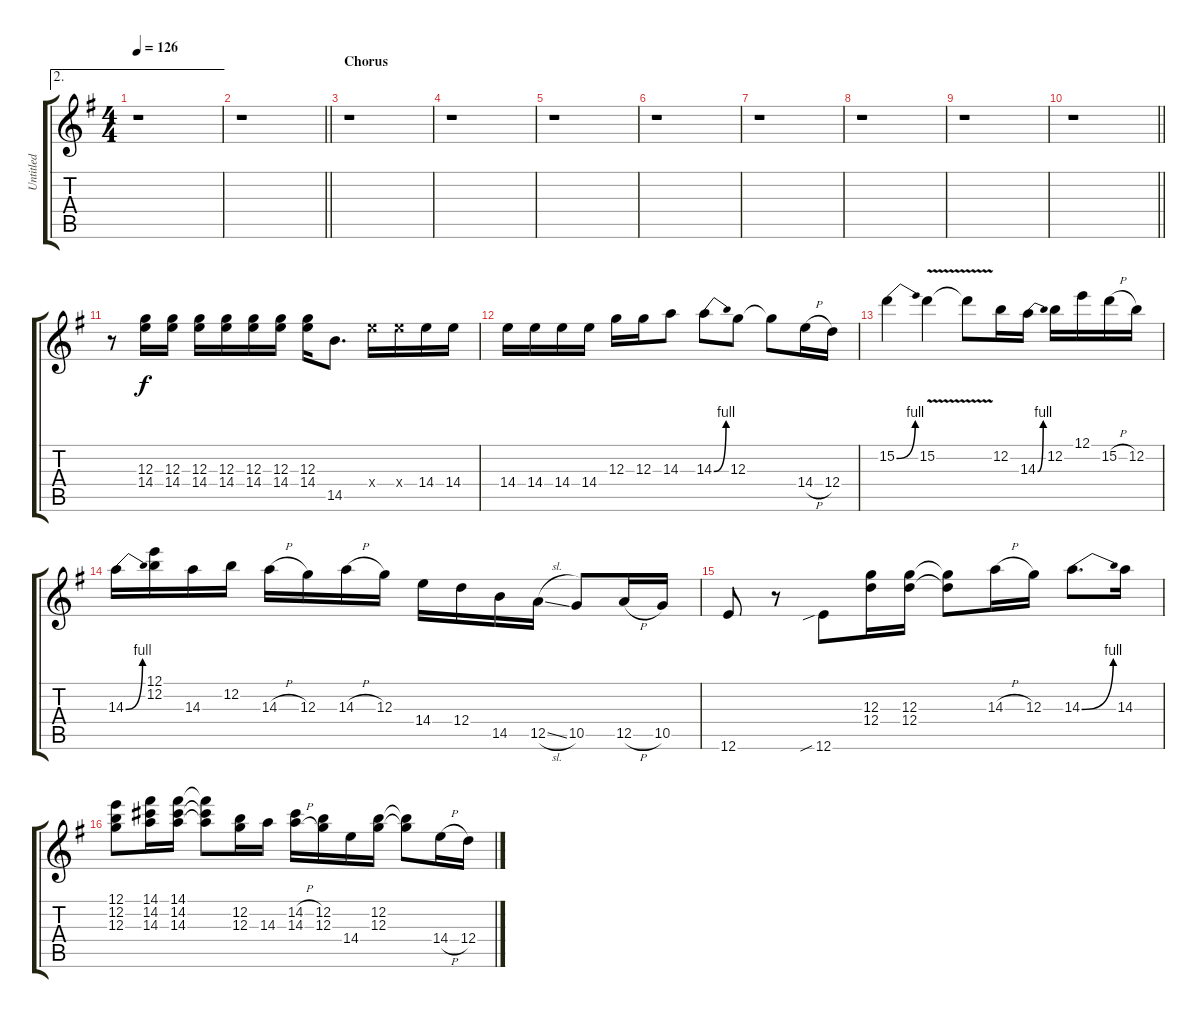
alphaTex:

\track ("Untitled" "Untitled") {instrument distortionguitar}
\staff {score tabs}
\tuning (E4 B3 G3 D3 A2 E2) {hide}
\ae 2
\ts (4 4)
\tempo 126
\clef g2
\ks g
r.1{dy f} |
\barLineRight lightlight
r.1 |
\section ("" "Chorus")
r.1 |
r.1 |
r.1 |
r.1 |
r.1 |
r.1 |
r.1 |
\barLineRight lightlight
r.1 |
r.8 (12.3 14.4).16 (12.3 14.4).16 (12.3 14.4).16 (12.3 14.4).16 (12.3 14.4).16 (12.3 14.4).16 (12.3 14.4).16 14.5.8{d} 14.4{x}.16 14.4{x}.16 14.4.16 14.4.16 |
14.4.16 14.4.16 14.4.16 14.4.16 12.3.16 12.3.16 14.3.8 14.3{be (bend 0 0 60 4)}.8 12.3.8 12.3{t}.8 14.4{h}.16 12.4.16 |
15.2{be (bend 0 0 60 4)}.4 15.2{v}.4 15.2{t}.8 12.2.16 14.3{be (bend 0 0 60 4)}.16 12.2.16 12.1.16 15.2{h}.16 12.2.16 |
14.3{be (bend 0 0 60 4)}.16 (12.1 12.2).16 14.3.16 12.2.16 14.3{h}.16 12.3.16 14.3{h}.16 12.3.16 14.4.16 12.4.16 14.5.16 12.5{sl}.16 10.5.8 12.5{h}.16 10.5.16 |
12.6.8 r.8 12.6{sib}.8 (12.3 12.4).16 (12.3 12.4).16 (12.3{t} 12.4{t}).8 14.3{h}.16 12.3.16 14.3{be (bend 0 0 60 4)}.8{d} 14.3.16 |
(12.1 12.2 12.3).8 (14.1 14.2 14.3).16 (14.1 14.2 14.3).16 (14.1{t} 14.2{t} 14.3{t}).8 (12.2 12.3).16 14.3.16 (14.2{h} 14.3{h}).16 (12.2 12.3).16 14.4.16 (12.2 12.3).16 (12.2{t} 12.3{t}).8 14.4{h}.16 12.4.16
